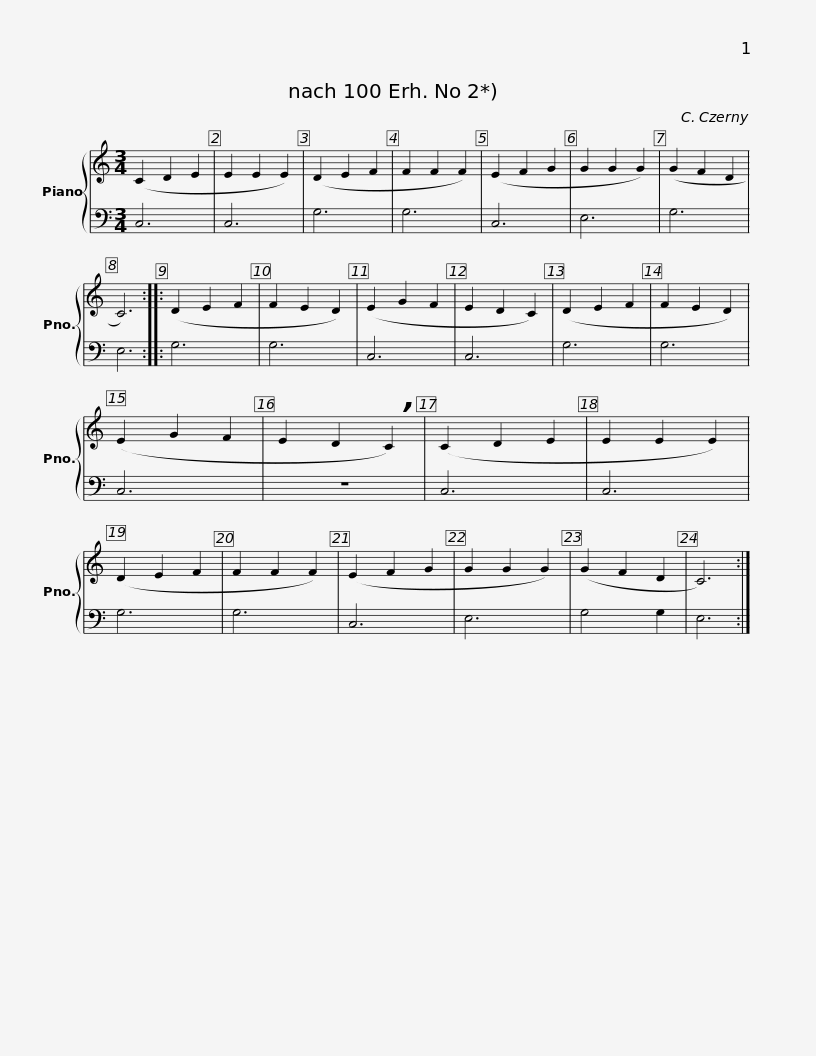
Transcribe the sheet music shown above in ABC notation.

X:1
%%score { 1 | 2 }
L:1/8
M:3/4
I:linebreak $
K:C
V:1 treble
V:2 bass
V:1
 (C2 D2 E2 | E2 E2 E2) | (D2 E2 F2 | F2 F2 F2) | (E2 F2 G2 | %5
 G2 G2 G2) | (G2 F2 D2 | C6) ::$ (D2 E2 F2 | F2 E2 D2) | %10
 (E2 G2 F2 | E2 D2 C2) | (D2 E2 F2 | F2 E2 D2) | (E2 G2 F2 | %15
 E2 D2 !breath!C2) |$ (C2 D2 E2 | E2 E2 E2) | (D2 E2 F2 | F2 F2 F2) | %20
 (E2 F2 G2 | G2 G2 G2) | (G2 F2 D2 | C6) :| %24
V:2
 C,6 | C,6 | G,6 | G,6 | C,6 | %5
 E,6 | G,6 | E,6 ::$ G,6 | G,6 | %10
 C,6 | C,6 | G,6 | G,6 | C,6 | %15
 z6 |$ C,6 | C,6 | G,6 | G,6 | %20
 C,6 | E,6 | G,4 G,2 | E,6 :| %24
